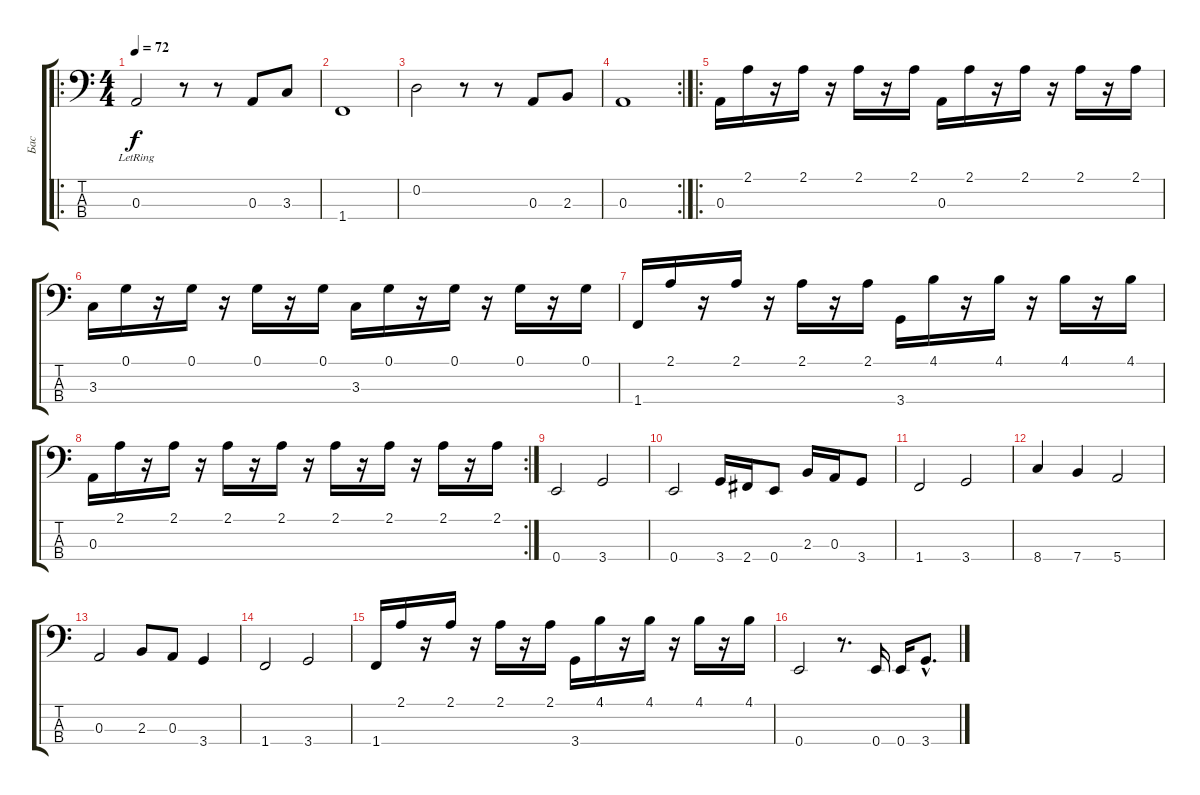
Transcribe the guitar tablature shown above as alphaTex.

\track ("Бас" "Бас") {instrument electricbassfinger}
\staff {score tabs}
\tuning (G2 D2 A1 E1) {hide}
\ro
\ts (4 4)
\tempo 72
\clef f4
\ks c
0.3{lr}.2{dy f instrument electricbassfinger} r.8 r.8 0.3.8 3.3.8 |
1.4.1 |
0.2.2 r.8 r.8 0.3.8 2.3.8 |
\rc 2
0.3.1 |
\ro
0.3.16 2.1.16 r.16 2.1.16 r.16 2.1.16 r.16 2.1.16 0.3.16 2.1.16 r.16 2.1.16 r.16 2.1.16 r.16 2.1.16 |
3.3.16 0.1.16 r.16 0.1.16 r.16 0.1.16 r.16 0.1.16 3.3.16 0.1.16 r.16 0.1.16 r.16 0.1.16 r.16 0.1.16 |
1.4.16 2.1.16 r.16 2.1.16 r.16 2.1.16 r.16 2.1.16 3.4.16 4.1.16 r.16 4.1.16 r.16 4.1.16 r.16 4.1.16 |
\rc 2
0.3.16 2.1.16 r.16 2.1.16 r.16 2.1.16 r.16 2.1.16 r.16 2.1.16 r.16 2.1.16 r.16 2.1.16 r.16 2.1.16 |
0.4.2 3.4.2 |
0.4.2 3.4.16 2.4.16 0.4.8 2.3.16 0.3.16 3.4.8 |
1.4.2 3.4.2 |
8.4.4 7.4.4 5.4.2 |
0.3.2 2.3.8 0.3.8 3.4.4 |
1.4.2 3.4.2 |
1.4.16 2.1.16 r.16 2.1.16 r.16 2.1.16 r.16 2.1.16 3.4.16 4.1.16 r.16 4.1.16 r.16 4.1.16 r.16 4.1.16 |
0.4.2 r.8{d} 0.4.16 0.4.16 3.4{hac}.8{d}
